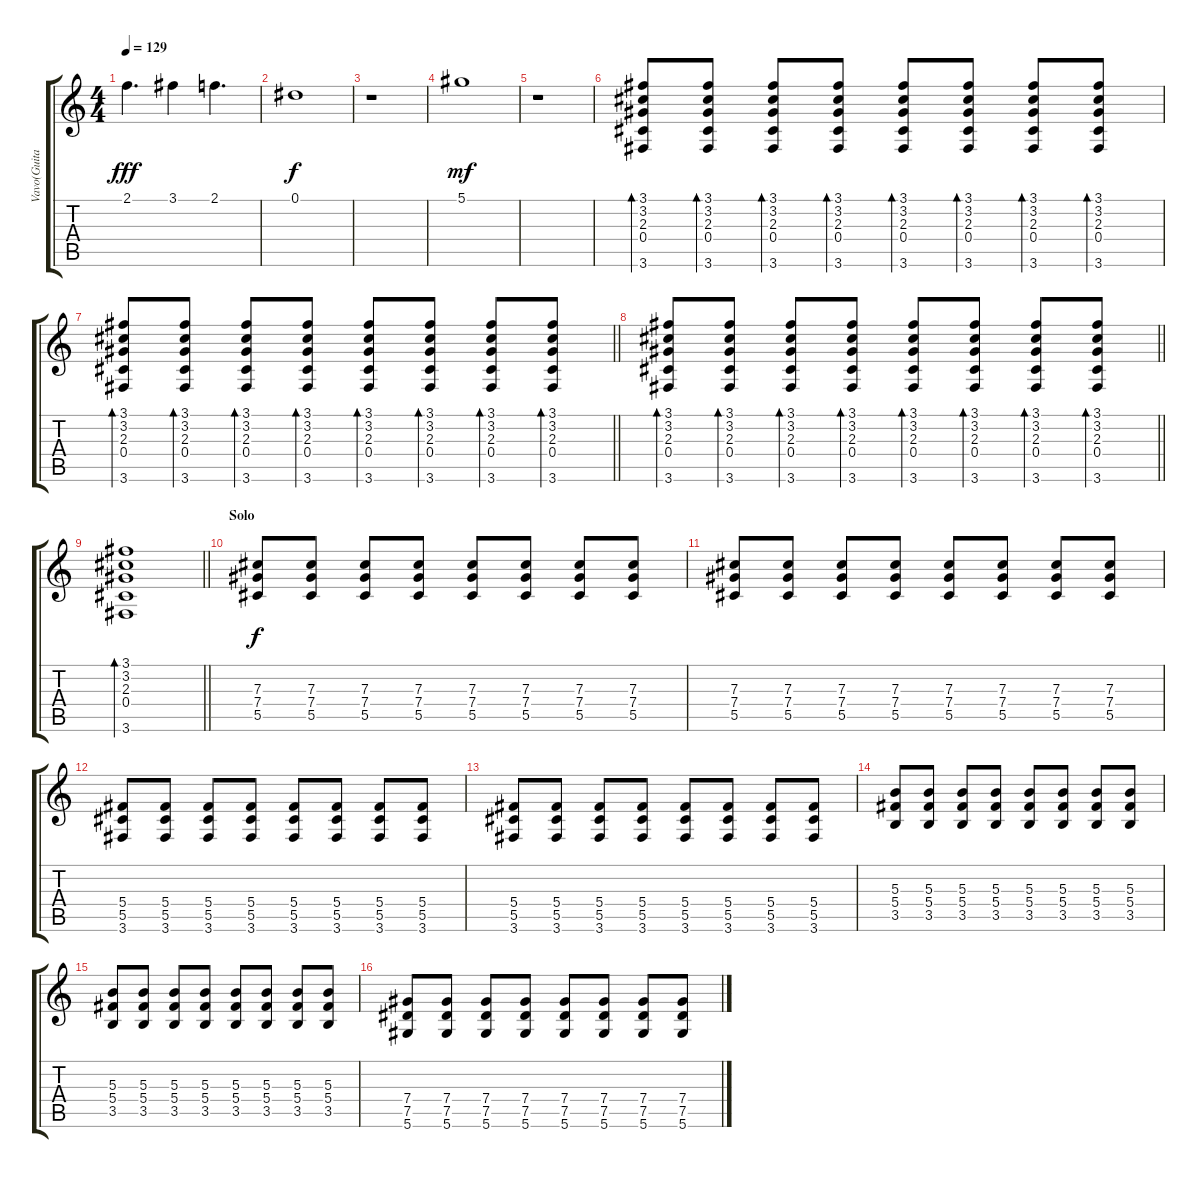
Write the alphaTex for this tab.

\track ("Vavo(Guitarra)" "Vavo(Guita") {instrument electricguitarclean}
\staff {score tabs}
\tuning (Eb4 Bb3 Gb3 Db3 Ab2 Eb2) {hide}
\ts (4 4)
\tempo 129
\clef g2
\ks c
2.1.4{d dy fff} 3.1.4 2.1.4{d} |
0.1.1{dy f} |
r.1 |
5.1.1{dy mf} |
r.1 |
(3.1 3.2 2.3 0.4 3.6).8{bd 60 volume 12} (3.1 3.2 2.3 0.4 3.6).8{bd 60} (3.1 3.2 2.3 0.4 3.6).8{bd 60} (3.1 3.2 2.3 0.4 3.6).8{bd 60} (3.1 3.2 2.3 0.4 3.6).8{bd 60} (3.1 3.2 2.3 0.4 3.6).8{bd 60} (3.1 3.2 2.3 0.4 3.6).8{bd 60} (3.1 3.2 2.3 0.4 3.6).8{bd 60} |
\barLineRight lightlight
(3.1 3.2 2.3 0.4 3.6).8{bd 60} (3.1 3.2 2.3 0.4 3.6).8{bd 60} (3.1 3.2 2.3 0.4 3.6).8{bd 60} (3.1 3.2 2.3 0.4 3.6).8{bd 60} (3.1 3.2 2.3 0.4 3.6).8{bd 60} (3.1 3.2 2.3 0.4 3.6).8{bd 60} (3.1 3.2 2.3 0.4 3.6).8{bd 60} (3.1 3.2 2.3 0.4 3.6).8{bd 60} |
\barLineRight lightlight
(3.1 3.2 2.3 0.4 3.6).8{bd 60} (3.1 3.2 2.3 0.4 3.6).8{bd 60} (3.1 3.2 2.3 0.4 3.6).8{bd 60} (3.1 3.2 2.3 0.4 3.6).8{bd 60} (3.1 3.2 2.3 0.4 3.6).8{bd 60} (3.1 3.2 2.3 0.4 3.6).8{bd 60} (3.1 3.2 2.3 0.4 3.6).8{bd 60} (3.1 3.2 2.3 0.4 3.6).8{bd 60} |
\barLineRight lightlight
(3.1 3.2 2.3 0.4 3.6).1{bd 60} |
\section ("" "Solo")
(7.3 7.4 5.5).8{dy f volume 12 instrument distortionguitar} (7.3 7.4 5.5).8 (7.3 7.4 5.5).8 (7.3 7.4 5.5).8 (7.3 7.4 5.5).8 (7.3 7.4 5.5).8 (7.3 7.4 5.5).8 (7.3 7.4 5.5).8 |
(7.3 7.4 5.5).8 (7.3 7.4 5.5).8 (7.3 7.4 5.5).8 (7.3 7.4 5.5).8 (7.3 7.4 5.5).8 (7.3 7.4 5.5).8 (7.3 7.4 5.5).8 (7.3 7.4 5.5).8 |
(5.4 5.5 3.6).8 (5.4 5.5 3.6).8 (5.4 5.5 3.6).8 (5.4 5.5 3.6).8 (5.4 5.5 3.6).8 (5.4 5.5 3.6).8 (5.4 5.5 3.6).8 (5.4 5.5 3.6).8 |
(5.4 5.5 3.6).8 (5.4 5.5 3.6).8 (5.4 5.5 3.6).8 (5.4 5.5 3.6).8 (5.4 5.5 3.6).8 (5.4 5.5 3.6).8 (5.4 5.5 3.6).8 (5.4 5.5 3.6).8 |
(5.3 5.4 3.5).8 (5.3 5.4 3.5).8 (5.3 5.4 3.5).8 (5.3 5.4 3.5).8 (5.3 5.4 3.5).8 (5.3 5.4 3.5).8 (5.3 5.4 3.5).8 (5.3 5.4 3.5).8 |
(5.3 5.4 3.5).8 (5.3 5.4 3.5).8 (5.3 5.4 3.5).8 (5.3 5.4 3.5).8 (5.3 5.4 3.5).8 (5.3 5.4 3.5).8 (5.3 5.4 3.5).8 (5.3 5.4 3.5).8 |
(7.4 7.5 5.6).8 (7.4 7.5 5.6).8 (7.4 7.5 5.6).8 (7.4 7.5 5.6).8 (7.4 7.5 5.6).8 (7.4 7.5 5.6).8 (7.4 7.5 5.6).8 (7.4 7.5 5.6).8
